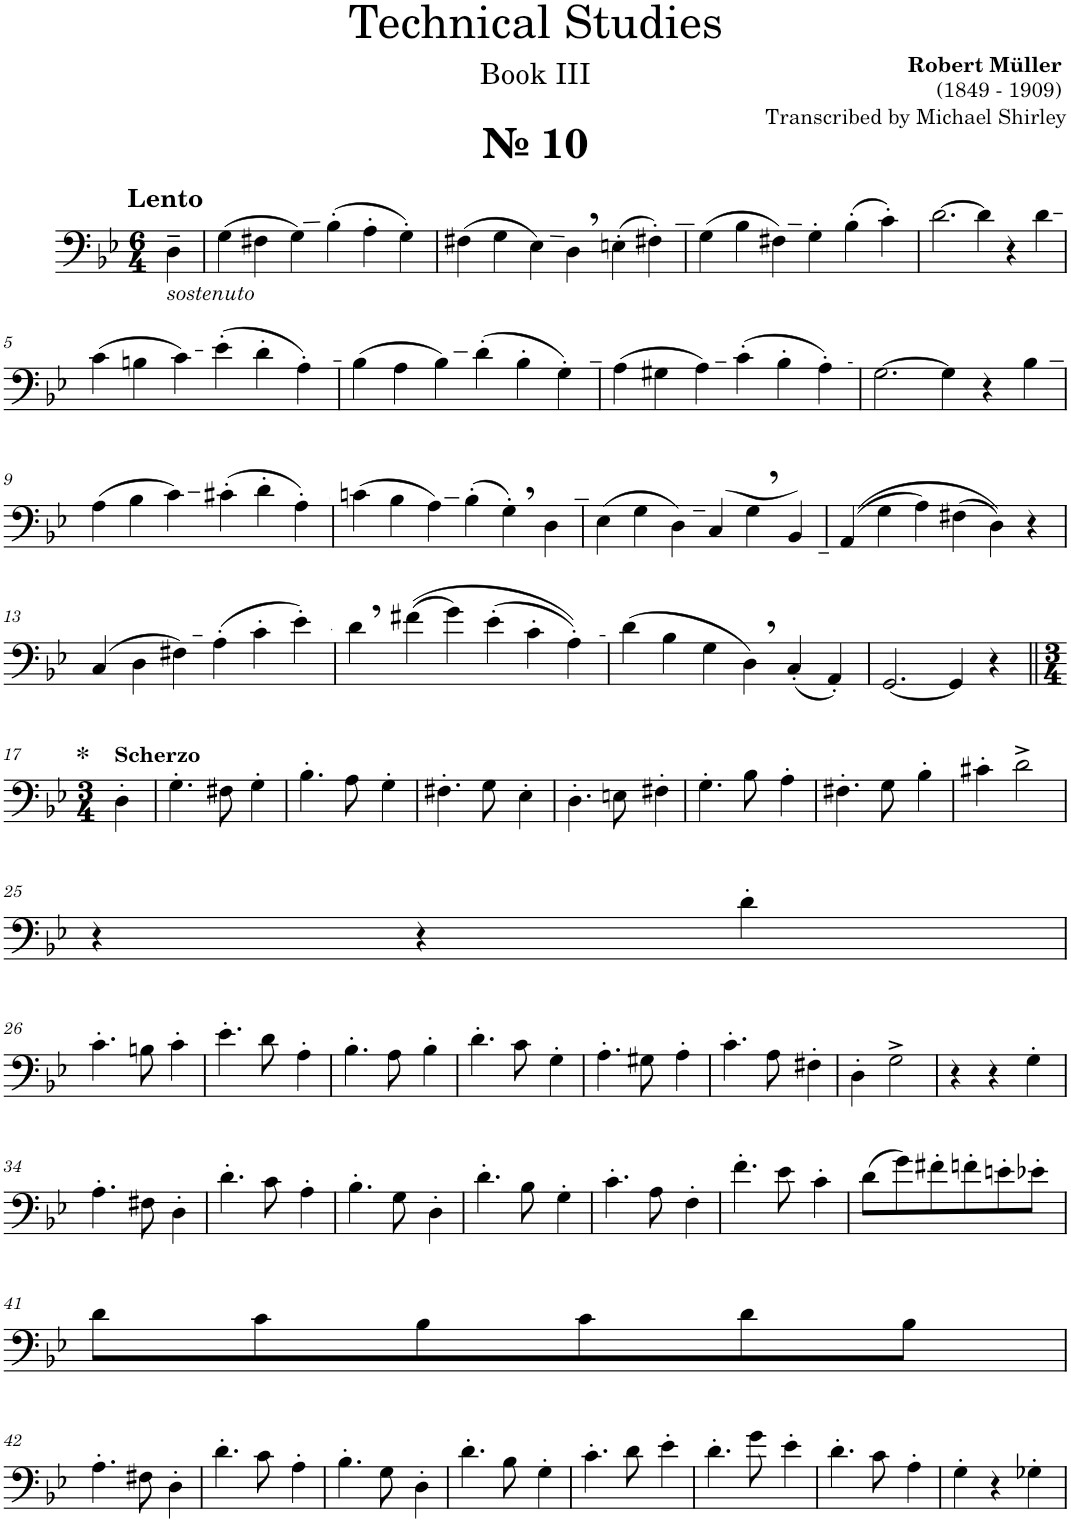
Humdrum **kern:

**kern
*part1
*staff1
*I"Trombone
*I'Trb
*clefF4
*k[b-e-]
*M6/4
=
!LO:TX:a:B:t=№ 10
!LO:TX:a:B:t=Lento
!LO:TX:b:i:t=sostenuto
4D~\
=1
(4G\
4F#X\
4G\)
(4B-'\
4A'\
4G'\)
=2
(4F#X\
4G\
4E-\)
4D,\
(4En'\
4F#X'\)
=3
(4G\
4B-\
4F#X\)
4G'\
(4B-'\
4c'\)
=4
[2.d\
4d\]
4r
4d\
!!LO:LB:g=z
=5
(4c\
4Bn\
4c\)
(4e-'\
4d'\
4A'\)
=6
(4B-\
4A\
4B-\)
(4d'\
4B-'\
4G'\)
=7
(4A\
4G#X\
4A\)
(4c'\
4B-'\
4A'\)
=8
[2.G\
4G\]
4r
4B-\
!!LO:LB:g=z
=9
(4A\
4B-\
4c\)
(4c#X'\
4d'\
4A'\)
=10
(4cn\
4B-\
4A\)
(4B-'\
4G',\)
4D\
=11
(4E-\
4G\
4D\)
(4C/
4G,\
4BB-/)
=12
((4AA/
4G\
4A\)
(4F#X\
4D\))
4r
!!LO:LB:g=z
=13
(4C/
4D\
4F#X\)
(4A'\
4c'\
4e-'\)
=14
4d,\
((4f#X\
4g\)
(4e-'\
4c'\
4A'\))
=15
(4d\
4B-\
4G\
4D,\)
(4C'/
4AA'/)
=16
[2.GG/
4GG/]
4r
!!LO:LB:g=z
=17||
*M3/4
!LO:TX:a:B:t=Scherzo
!LO:TX:a:B:t=*
4D'\
=18
4.G'\
8F#X\
4G'\
=19
4.B-'\
8A\
4G'\
=20
4.F#X'\
8G\
4E-'\
=21
4.D'\
8En\
4F#X'\
=22
4.G'\
8B-\
4A'\
=23
4.F#X'\
8G\
4B-'\
=24
4c#X'\
2d^\
!!LO:LB:g=z
=25
4r
4r
4d'\
!!LO:LB:g=z
=26
4.c'\
8Bn\
4c'\
=27
4.e-'\
8d\
4A'\
=28
4.B-'\
8A\
4B-'\
=29
4.d'\
8c\
4G'\
=30
4.A'\
8G#X\
4A'\
=31
4.c'\
8A\
4F#X'\
=32
4D'\
2G^\
=33
4r
4r
4G'\
!!LO:LB:g=z
=34
4.A'\
8F#X\
4D'\
=35
4.d'\
8c\
4A'\
=36
4.B-'\
8G\
4D'\
=37
4.d'\
8B-\
4G'\
=38
4.c'\
8A\
4F'\
=39
4.f'\
8e-\
4c'\
=40
(8d\L
8g\)
8f#X'\
8fn'\
8en'\
8e-X'\J
!!LO:LB:g=z
=41
8d\L
8c\
8B-\
8c\
8d\
8B-\J
!!LO:LB:g=z
=42
4.A'\
8F#X\
4D'\
=43
4.d'\
8c\
4A'\
=44
4.B-'\
8G\
4D'\
=45
4.d'\
8B-\
4G'\
=46
4.c'\
8d\
4e-'\
=47
4.d'\
8g\
4e-'\
=48
4.d'\
8c\
4A'\
=49
4G'\
4r
4G-X'\
=
*-
